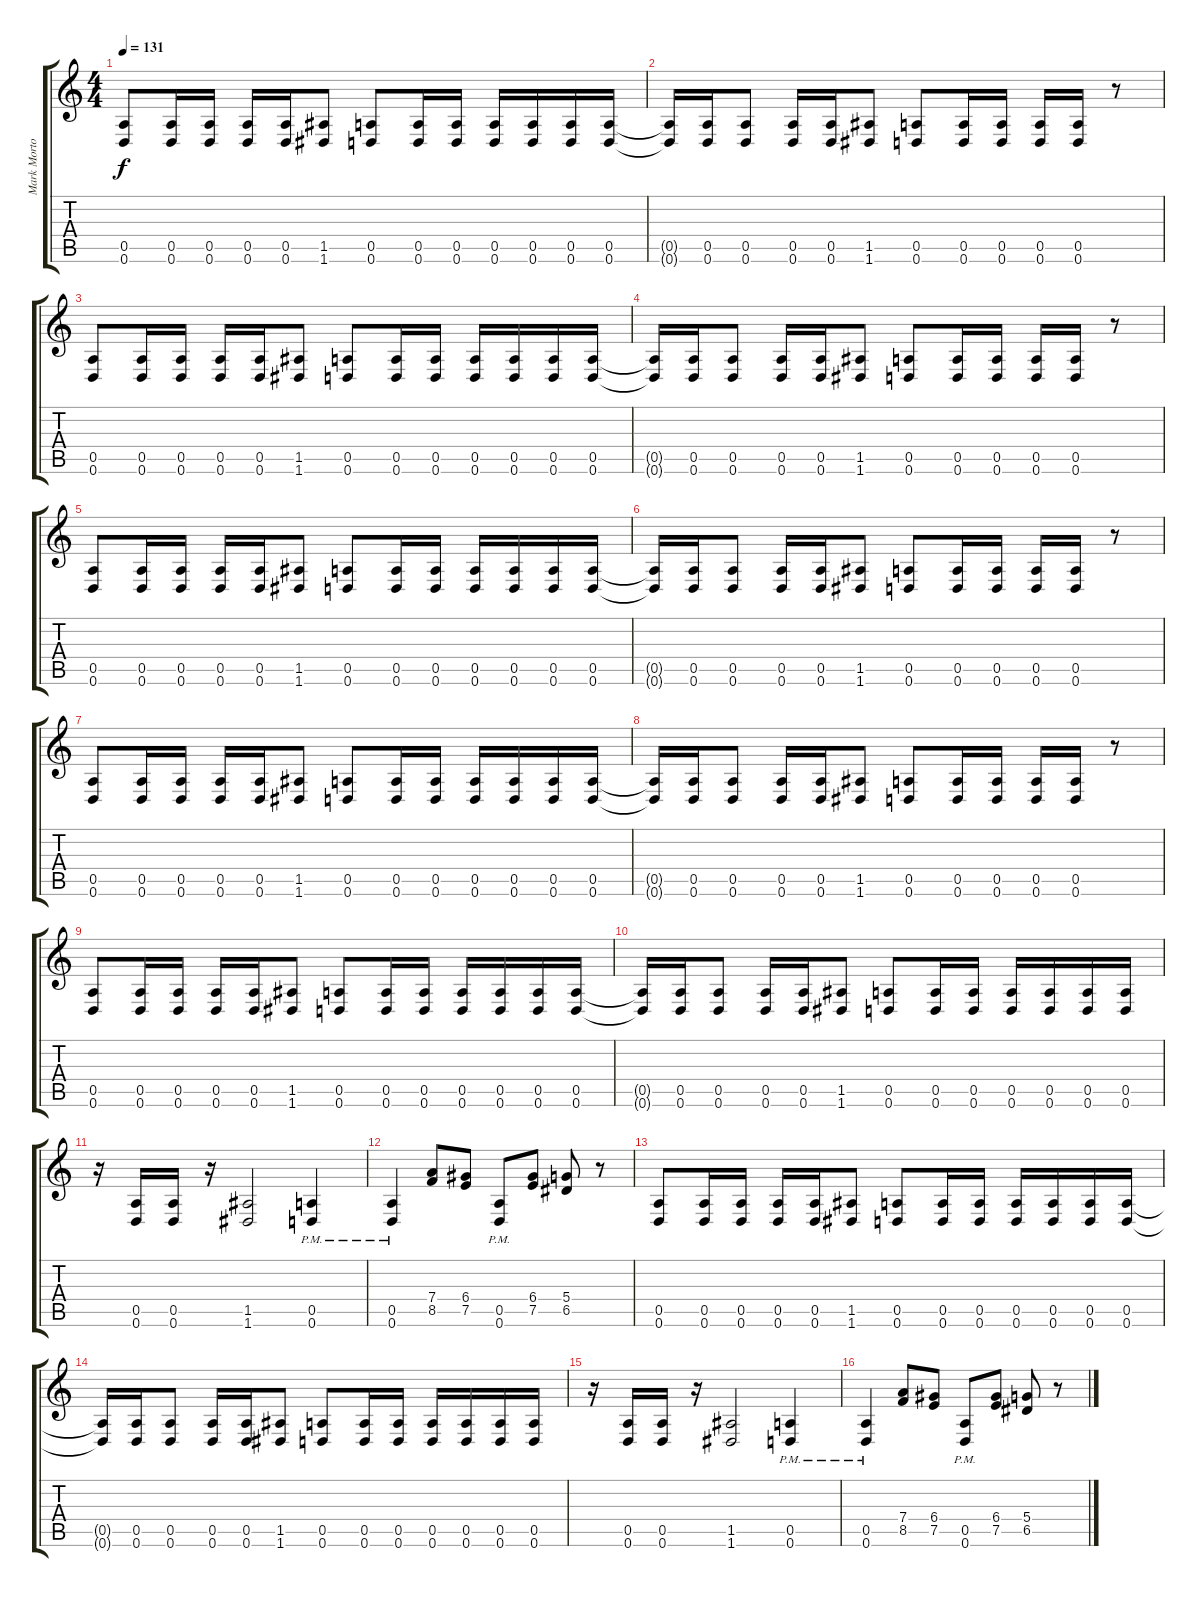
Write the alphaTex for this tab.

\track ("Mark Morton - Lead" "Mark Morto") {instrument distortionguitar}
\staff {score tabs}
\tuning (E4 B3 G3 D3 A2 D2) {hide}
\ts (4 4)
\tempo 131
\clef g2
\ks c
(0.5 0.6).8{dy f} (0.5 0.6).16 (0.5 0.6).16 (0.5 0.6).16 (0.5 0.6).16 (1.5 1.6).8 (0.5 0.6).8 (0.5 0.6).16 (0.5 0.6).16 (0.5 0.6).16 (0.5 0.6).16 (0.5 0.6).16 (0.5 0.6).16 |
(0.5{t} 0.6{t}).16 (0.5 0.6).16 (0.5 0.6).8 (0.5 0.6).16 (0.5 0.6).16 (1.5 1.6).8 (0.5 0.6).8 (0.5 0.6).16 (0.5 0.6).16 (0.5 0.6).16 (0.5 0.6).16 r.8 |
(0.5 0.6).8 (0.5 0.6).16 (0.5 0.6).16 (0.5 0.6).16 (0.5 0.6).16 (1.5 1.6).8 (0.5 0.6).8 (0.5 0.6).16 (0.5 0.6).16 (0.5 0.6).16 (0.5 0.6).16 (0.5 0.6).16 (0.5 0.6).16 |
(0.5{t} 0.6{t}).16 (0.5 0.6).16 (0.5 0.6).8 (0.5 0.6).16 (0.5 0.6).16 (1.5 1.6).8 (0.5 0.6).8 (0.5 0.6).16 (0.5 0.6).16 (0.5 0.6).16 (0.5 0.6).16 r.8 |
(0.5 0.6).8 (0.5 0.6).16 (0.5 0.6).16 (0.5 0.6).16 (0.5 0.6).16 (1.5 1.6).8 (0.5 0.6).8 (0.5 0.6).16 (0.5 0.6).16 (0.5 0.6).16 (0.5 0.6).16 (0.5 0.6).16 (0.5 0.6).16 |
(0.5{t} 0.6{t}).16 (0.5 0.6).16 (0.5 0.6).8 (0.5 0.6).16 (0.5 0.6).16 (1.5 1.6).8 (0.5 0.6).8 (0.5 0.6).16 (0.5 0.6).16 (0.5 0.6).16 (0.5 0.6).16 r.8 |
(0.5 0.6).8 (0.5 0.6).16 (0.5 0.6).16 (0.5 0.6).16 (0.5 0.6).16 (1.5 1.6).8 (0.5 0.6).8 (0.5 0.6).16 (0.5 0.6).16 (0.5 0.6).16 (0.5 0.6).16 (0.5 0.6).16 (0.5 0.6).16 |
(0.5{t} 0.6{t}).16 (0.5 0.6).16 (0.5 0.6).8 (0.5 0.6).16 (0.5 0.6).16 (1.5 1.6).8 (0.5 0.6).8 (0.5 0.6).16 (0.5 0.6).16 (0.5 0.6).16 (0.5 0.6).16 r.8 |
(0.5 0.6).8 (0.5 0.6).16 (0.5 0.6).16 (0.5 0.6).16 (0.5 0.6).16 (1.5 1.6).8 (0.5 0.6).8 (0.5 0.6).16 (0.5 0.6).16 (0.5 0.6).16 (0.5 0.6).16 (0.5 0.6).16 (0.5 0.6).16 |
(0.5{t} 0.6{t}).16 (0.5 0.6).16 (0.5 0.6).8 (0.5 0.6).16 (0.5 0.6).16 (1.5 1.6).8 (0.5 0.6).8 (0.5 0.6).16 (0.5 0.6).16 (0.5 0.6).16 (0.5 0.6).16 (0.5 0.6).16 (0.5 0.6).16 |
r.16 (0.5 0.6).16 (0.5 0.6).16 r.16 (1.5 1.6).2 (0.5{pm} 0.6{pm}).4 |
(0.5{pm} 0.6{pm}).4 (7.4 8.5).8 (6.4 7.5).8 (0.5{pm} 0.6{pm}).8 (6.4 7.5).8 (5.4 6.5).8 r.8 |
(0.5 0.6).8 (0.5 0.6).16 (0.5 0.6).16 (0.5 0.6).16 (0.5 0.6).16 (1.5 1.6).8 (0.5 0.6).8 (0.5 0.6).16 (0.5 0.6).16 (0.5 0.6).16 (0.5 0.6).16 (0.5 0.6).16 (0.5 0.6).16 |
(0.5{t} 0.6{t}).16 (0.5 0.6).16 (0.5 0.6).8 (0.5 0.6).16 (0.5 0.6).16 (1.5 1.6).8 (0.5 0.6).8 (0.5 0.6).16 (0.5 0.6).16 (0.5 0.6).16 (0.5 0.6).16 (0.5 0.6).16 (0.5 0.6).16 |
r.16 (0.5 0.6).16 (0.5 0.6).16 r.16 (1.5 1.6).2 (0.5{pm} 0.6{pm}).4 |
(0.5{pm} 0.6{pm}).4 (7.4 8.5).8 (6.4 7.5).8 (0.5{pm} 0.6{pm}).8 (6.4 7.5).8 (5.4 6.5).8 r.8
